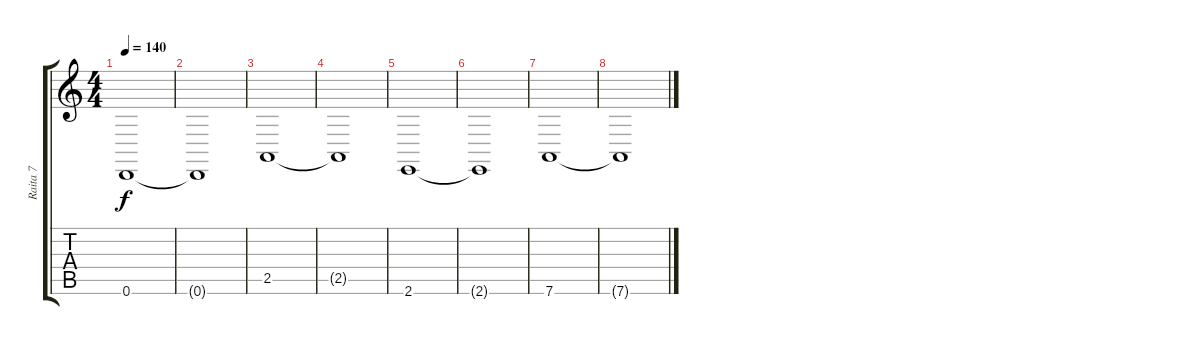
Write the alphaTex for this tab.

\track ("Raita 7" "Raita 7") {instrument cello}
\staff {score tabs}
\tuning (D4 A3 F3 C3 G2 D2) {hide}
\ts (4 4)
\tempo 140
\clef g2
\ks c
0.6.1{dy f} |
0.6{t}.1 |
2.5.1 |
2.5{t}.1 |
2.6.1 |
2.6{t}.1 |
7.6.1 |
7.6{t}.1
